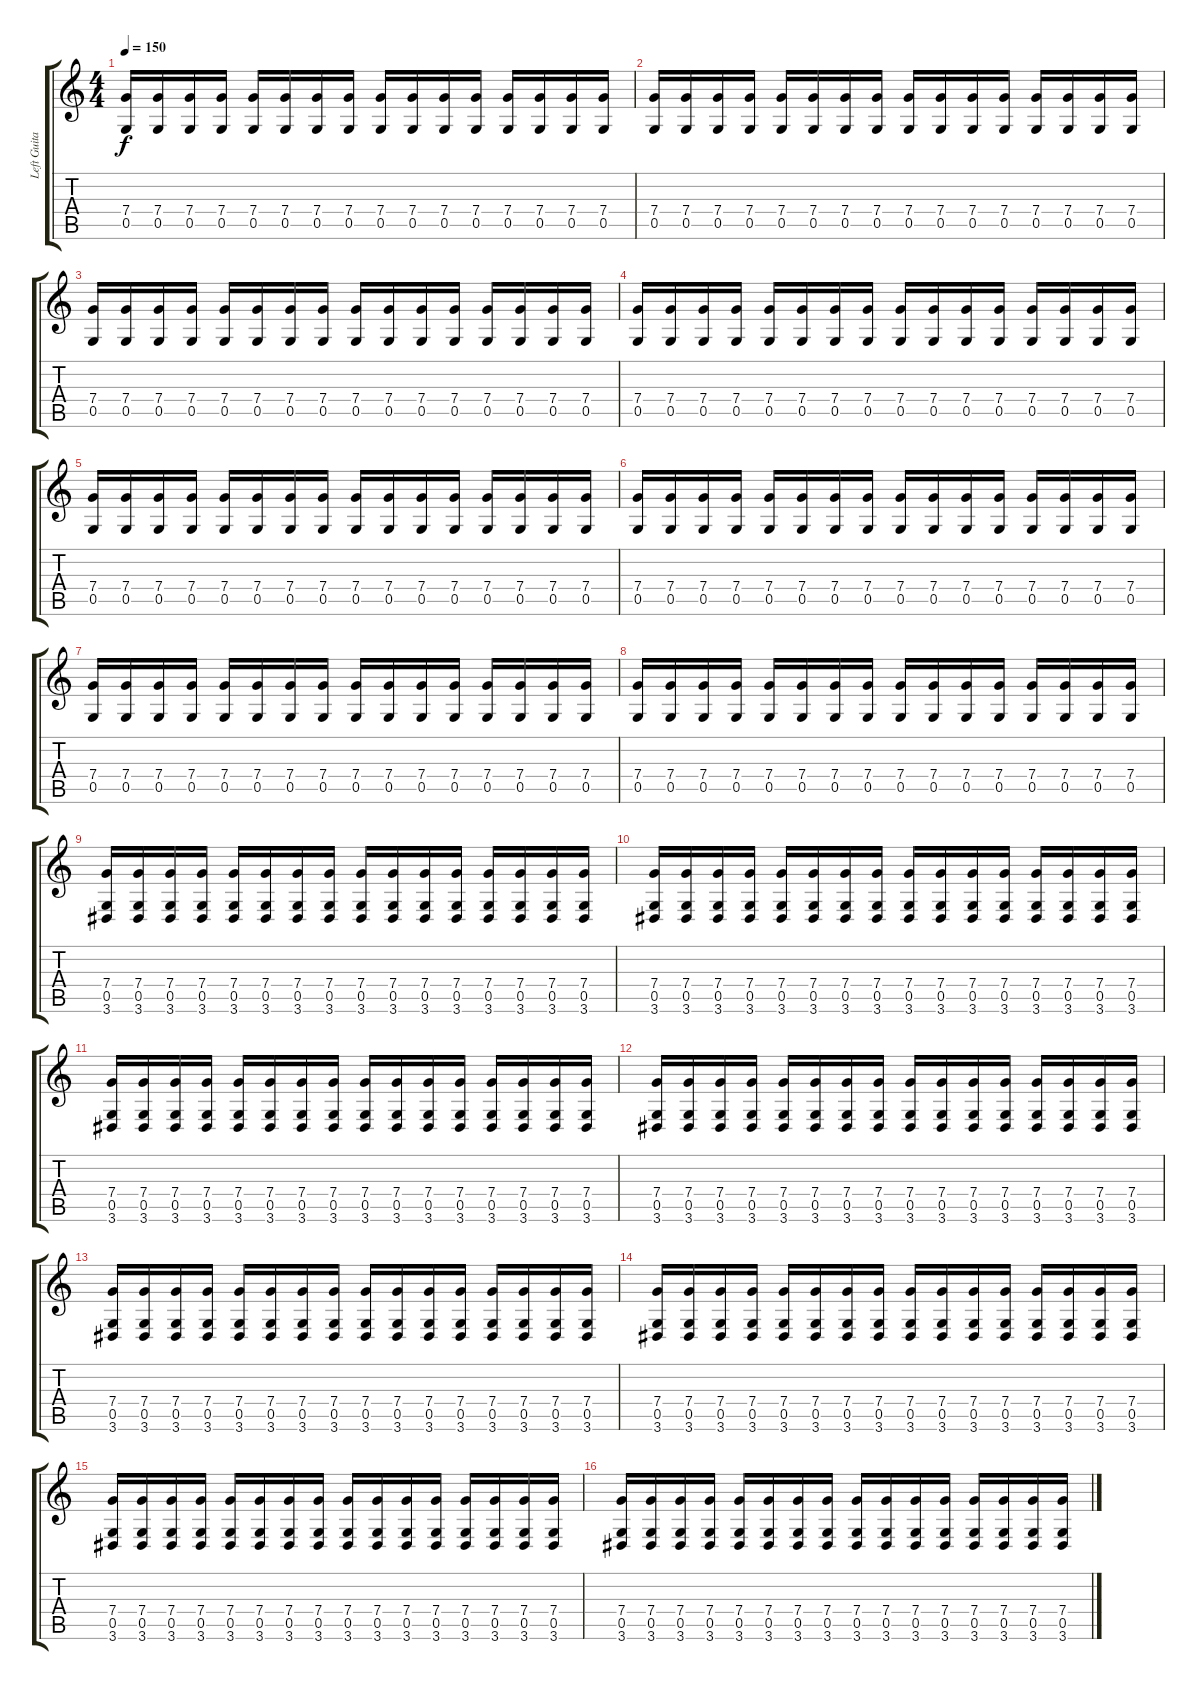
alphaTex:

\track ("Left Guitar" "Left Guita") {instrument distortionguitar}
\staff {score tabs}
\tuning (D4 A3 F3 C3 G2 C2) {hide}
\ts (4 4)
\tempo 150
\clef g2
\ks c
(7.4 0.5).16{dy f instrument distortionguitar} (7.4 0.5).16 (7.4 0.5).16 (7.4 0.5).16 (7.4 0.5).16 (7.4 0.5).16 (7.4 0.5).16 (7.4 0.5).16 (7.4 0.5).16 (7.4 0.5).16 (7.4 0.5).16 (7.4 0.5).16 (7.4 0.5).16 (7.4 0.5).16 (7.4 0.5).16 (7.4 0.5).16 |
(7.4 0.5).16 (7.4 0.5).16 (7.4 0.5).16 (7.4 0.5).16 (7.4 0.5).16 (7.4 0.5).16 (7.4 0.5).16 (7.4 0.5).16 (7.4 0.5).16 (7.4 0.5).16 (7.4 0.5).16 (7.4 0.5).16 (7.4 0.5).16 (7.4 0.5).16 (7.4 0.5).16 (7.4 0.5).16 |
(7.4 0.5).16 (7.4 0.5).16 (7.4 0.5).16 (7.4 0.5).16 (7.4 0.5).16 (7.4 0.5).16 (7.4 0.5).16 (7.4 0.5).16 (7.4 0.5).16 (7.4 0.5).16 (7.4 0.5).16 (7.4 0.5).16 (7.4 0.5).16 (7.4 0.5).16 (7.4 0.5).16 (7.4 0.5).16 |
(7.4 0.5).16 (7.4 0.5).16 (7.4 0.5).16 (7.4 0.5).16 (7.4 0.5).16 (7.4 0.5).16 (7.4 0.5).16 (7.4 0.5).16 (7.4 0.5).16 (7.4 0.5).16 (7.4 0.5).16 (7.4 0.5).16 (7.4 0.5).16 (7.4 0.5).16 (7.4 0.5).16 (7.4 0.5).16 |
(7.4 0.5).16 (7.4 0.5).16 (7.4 0.5).16 (7.4 0.5).16 (7.4 0.5).16 (7.4 0.5).16 (7.4 0.5).16 (7.4 0.5).16 (7.4 0.5).16 (7.4 0.5).16 (7.4 0.5).16 (7.4 0.5).16 (7.4 0.5).16 (7.4 0.5).16 (7.4 0.5).16 (7.4 0.5).16 |
(7.4 0.5).16 (7.4 0.5).16 (7.4 0.5).16 (7.4 0.5).16 (7.4 0.5).16 (7.4 0.5).16 (7.4 0.5).16 (7.4 0.5).16 (7.4 0.5).16 (7.4 0.5).16 (7.4 0.5).16 (7.4 0.5).16 (7.4 0.5).16 (7.4 0.5).16 (7.4 0.5).16 (7.4 0.5).16 |
(7.4 0.5).16 (7.4 0.5).16 (7.4 0.5).16 (7.4 0.5).16 (7.4 0.5).16 (7.4 0.5).16 (7.4 0.5).16 (7.4 0.5).16 (7.4 0.5).16 (7.4 0.5).16 (7.4 0.5).16 (7.4 0.5).16 (7.4 0.5).16 (7.4 0.5).16 (7.4 0.5).16 (7.4 0.5).16 |
(7.4 0.5).16 (7.4 0.5).16 (7.4 0.5).16 (7.4 0.5).16 (7.4 0.5).16 (7.4 0.5).16 (7.4 0.5).16 (7.4 0.5).16 (7.4 0.5).16 (7.4 0.5).16 (7.4 0.5).16 (7.4 0.5).16 (7.4 0.5).16 (7.4 0.5).16 (7.4 0.5).16 (7.4 0.5).16 |
(7.4 0.5 3.6).16 (7.4 0.5 3.6).16 (7.4 0.5 3.6).16 (7.4 0.5 3.6).16 (7.4 0.5 3.6).16 (7.4 0.5 3.6).16 (7.4 0.5 3.6).16 (7.4 0.5 3.6).16 (7.4 0.5 3.6).16 (7.4 0.5 3.6).16 (7.4 0.5 3.6).16 (7.4 0.5 3.6).16 (7.4 0.5 3.6).16 (7.4 0.5 3.6).16 (7.4 0.5 3.6).16 (7.4 0.5 3.6).16 |
(7.4 0.5 3.6).16 (7.4 0.5 3.6).16 (7.4 0.5 3.6).16 (7.4 0.5 3.6).16 (7.4 0.5 3.6).16 (7.4 0.5 3.6).16 (7.4 0.5 3.6).16 (7.4 0.5 3.6).16 (7.4 0.5 3.6).16 (7.4 0.5 3.6).16 (7.4 0.5 3.6).16 (7.4 0.5 3.6).16 (7.4 0.5 3.6).16 (7.4 0.5 3.6).16 (7.4 0.5 3.6).16 (7.4 0.5 3.6).16 |
(7.4 0.5 3.6).16 (7.4 0.5 3.6).16 (7.4 0.5 3.6).16 (7.4 0.5 3.6).16 (7.4 0.5 3.6).16 (7.4 0.5 3.6).16 (7.4 0.5 3.6).16 (7.4 0.5 3.6).16 (7.4 0.5 3.6).16 (7.4 0.5 3.6).16 (7.4 0.5 3.6).16 (7.4 0.5 3.6).16 (7.4 0.5 3.6).16 (7.4 0.5 3.6).16 (7.4 0.5 3.6).16 (7.4 0.5 3.6).16 |
(7.4 0.5 3.6).16 (7.4 0.5 3.6).16 (7.4 0.5 3.6).16 (7.4 0.5 3.6).16 (7.4 0.5 3.6).16 (7.4 0.5 3.6).16 (7.4 0.5 3.6).16 (7.4 0.5 3.6).16 (7.4 0.5 3.6).16 (7.4 0.5 3.6).16 (7.4 0.5 3.6).16 (7.4 0.5 3.6).16 (7.4 0.5 3.6).16 (7.4 0.5 3.6).16 (7.4 0.5 3.6).16 (7.4 0.5 3.6).16 |
(7.4 0.5 3.6).16 (7.4 0.5 3.6).16 (7.4 0.5 3.6).16 (7.4 0.5 3.6).16 (7.4 0.5 3.6).16 (7.4 0.5 3.6).16 (7.4 0.5 3.6).16 (7.4 0.5 3.6).16 (7.4 0.5 3.6).16 (7.4 0.5 3.6).16 (7.4 0.5 3.6).16 (7.4 0.5 3.6).16 (7.4 0.5 3.6).16 (7.4 0.5 3.6).16 (7.4 0.5 3.6).16 (7.4 0.5 3.6).16 |
(7.4 0.5 3.6).16 (7.4 0.5 3.6).16 (7.4 0.5 3.6).16 (7.4 0.5 3.6).16 (7.4 0.5 3.6).16 (7.4 0.5 3.6).16 (7.4 0.5 3.6).16 (7.4 0.5 3.6).16 (7.4 0.5 3.6).16 (7.4 0.5 3.6).16 (7.4 0.5 3.6).16 (7.4 0.5 3.6).16 (7.4 0.5 3.6).16 (7.4 0.5 3.6).16 (7.4 0.5 3.6).16 (7.4 0.5 3.6).16 |
(7.4 0.5 3.6).16 (7.4 0.5 3.6).16 (7.4 0.5 3.6).16 (7.4 0.5 3.6).16 (7.4 0.5 3.6).16 (7.4 0.5 3.6).16 (7.4 0.5 3.6).16 (7.4 0.5 3.6).16 (7.4 0.5 3.6).16 (7.4 0.5 3.6).16 (7.4 0.5 3.6).16 (7.4 0.5 3.6).16 (7.4 0.5 3.6).16 (7.4 0.5 3.6).16 (7.4 0.5 3.6).16 (7.4 0.5 3.6).16 |
(7.4 0.5 3.6).16 (7.4 0.5 3.6).16 (7.4 0.5 3.6).16 (7.4 0.5 3.6).16 (7.4 0.5 3.6).16 (7.4 0.5 3.6).16 (7.4 0.5 3.6).16 (7.4 0.5 3.6).16 (7.4 0.5 3.6).16 (7.4 0.5 3.6).16 (7.4 0.5 3.6).16 (7.4 0.5 3.6).16 (7.4 0.5 3.6).16 (7.4 0.5 3.6).16 (7.4 0.5 3.6).16 (7.4 0.5 3.6).16
